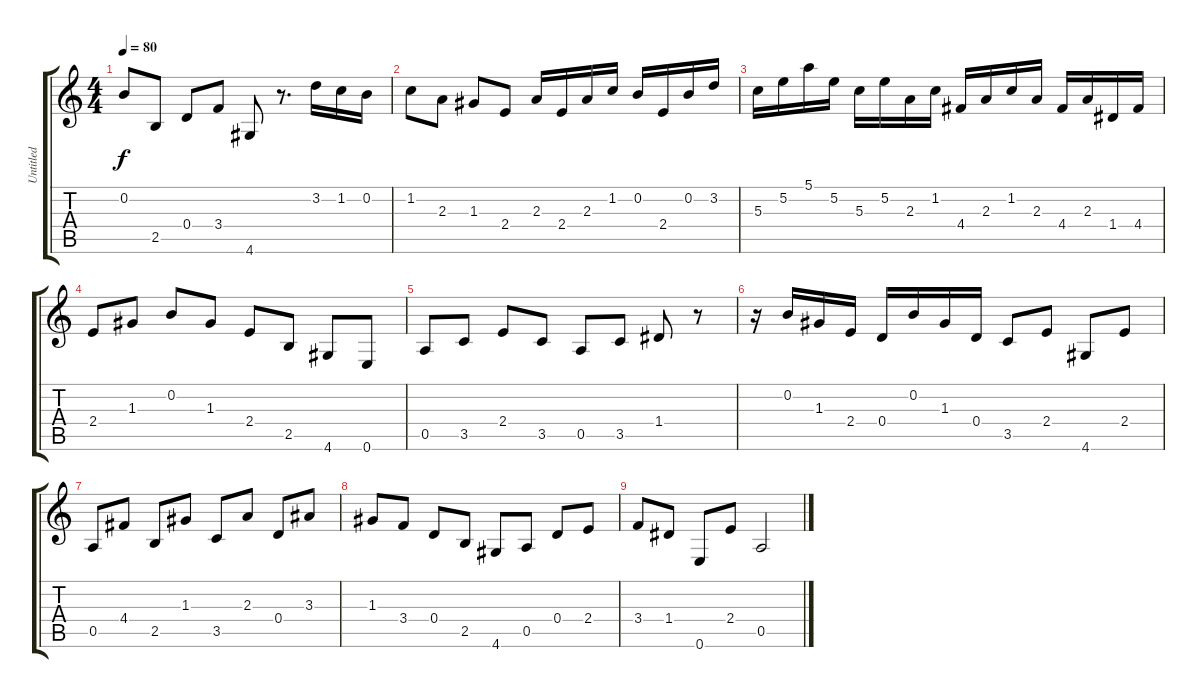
\track ("Untitled" "Untitled") {instrument acousticguitarnylon}
\staff {score tabs}
\tuning (E4 B3 G3 D3 A2 E2) {hide}
\ts (4 4)
\tempo 80
\clef g2
\ks c
0.2.8{dy f} 2.5.8 0.4.8 3.4.8 4.6.8 r.8{d} 3.2.16 1.2.16 0.2.16 |
1.2.8 2.3.8 1.3.8 2.4.8 2.3.16 2.4.16 2.3.16 1.2.16 0.2.16 2.4.16 0.2.16 3.2.16 |
5.3.16 5.2.16 5.1.16 5.2.16 5.3.16 5.2.16 2.3.16 1.2.16 4.4.16 2.3.16 1.2.16 2.3.16 4.4.16 2.3.16 1.4.16 4.4.16 |
2.4.8 1.3.8 0.2.8 1.3.8 2.4.8 2.5.8 4.6.8 0.6.8 |
0.5.8 3.5.8 2.4.8 3.5.8 0.5.8 3.5.8 1.4.8 r.8 |
r.16 0.2.16 1.3.16 2.4.16 0.4.16 0.2.16 1.3.16 0.4.16 3.5.8 2.4.8 4.6.8 2.4.8 |
0.5.8 4.4.8 2.5.8 1.3.8 3.5.8 2.3.8 0.4.8 3.3.8 |
1.3.8 3.4.8 0.4.8 2.5.8 4.6.8 0.5.8 0.4.8 2.4.8 |
3.4.8 1.4.8 0.6.8 2.4.8 0.5.2
